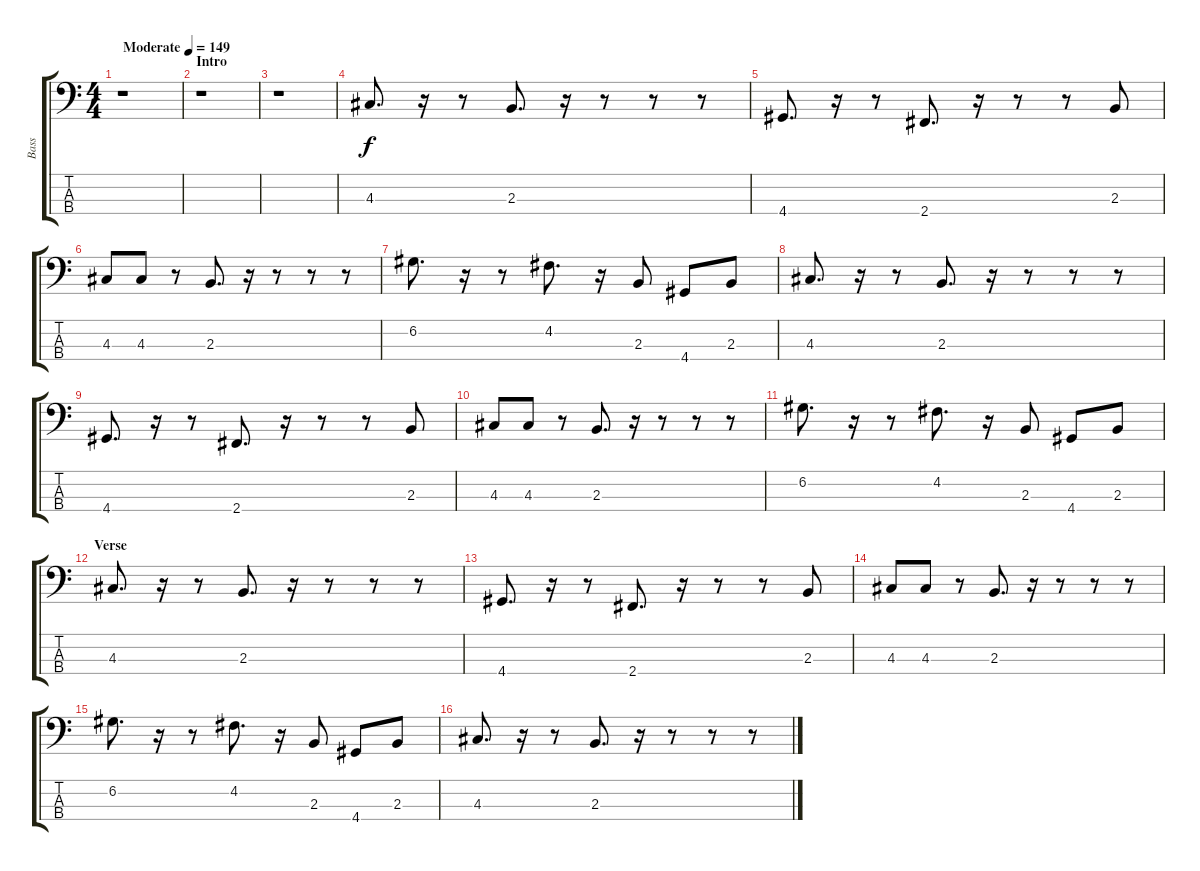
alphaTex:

\track ("Bass" "Bass") {instrument synthbass1}
\staff {score tabs}
\tuning (G2 D2 A1 E1) {hide}
\ts (4 4)
\tempo (149 "Moderate")
\clef f4
\ks c
r.1{dy f instrument synthbass1} |
\section ("" "Intro")
r.1 |
r.1 |
4.3.8{d} r.16 r.8 2.3.8{d} r.16 r.8 r.8 r.8 |
4.4.8{d} r.16 r.8 2.4.8{d} r.16 r.8 r.8 2.3.8 |
4.3.8 4.3.8 r.8 2.3.8{d} r.16 r.8 r.8 r.8 |
6.2.8{d} r.16 r.8 4.2.8{d} r.16 2.3.8 4.4.8 2.3.8 |
4.3.8{d} r.16 r.8 2.3.8{d} r.16 r.8 r.8 r.8 |
4.4.8{d} r.16 r.8 2.4.8{d} r.16 r.8 r.8 2.3.8 |
4.3.8 4.3.8 r.8 2.3.8{d} r.16 r.8 r.8 r.8 |
6.2.8{d} r.16 r.8 4.2.8{d} r.16 2.3.8 4.4.8 2.3.8 |
\section ("" "Verse")
4.3.8{d} r.16 r.8 2.3.8{d} r.16 r.8 r.8 r.8 |
4.4.8{d} r.16 r.8 2.4.8{d} r.16 r.8 r.8 2.3.8 |
4.3.8 4.3.8 r.8 2.3.8{d} r.16 r.8 r.8 r.8 |
6.2.8{d} r.16 r.8 4.2.8{d} r.16 2.3.8 4.4.8 2.3.8 |
4.3.8{d} r.16 r.8 2.3.8{d} r.16 r.8 r.8 r.8
